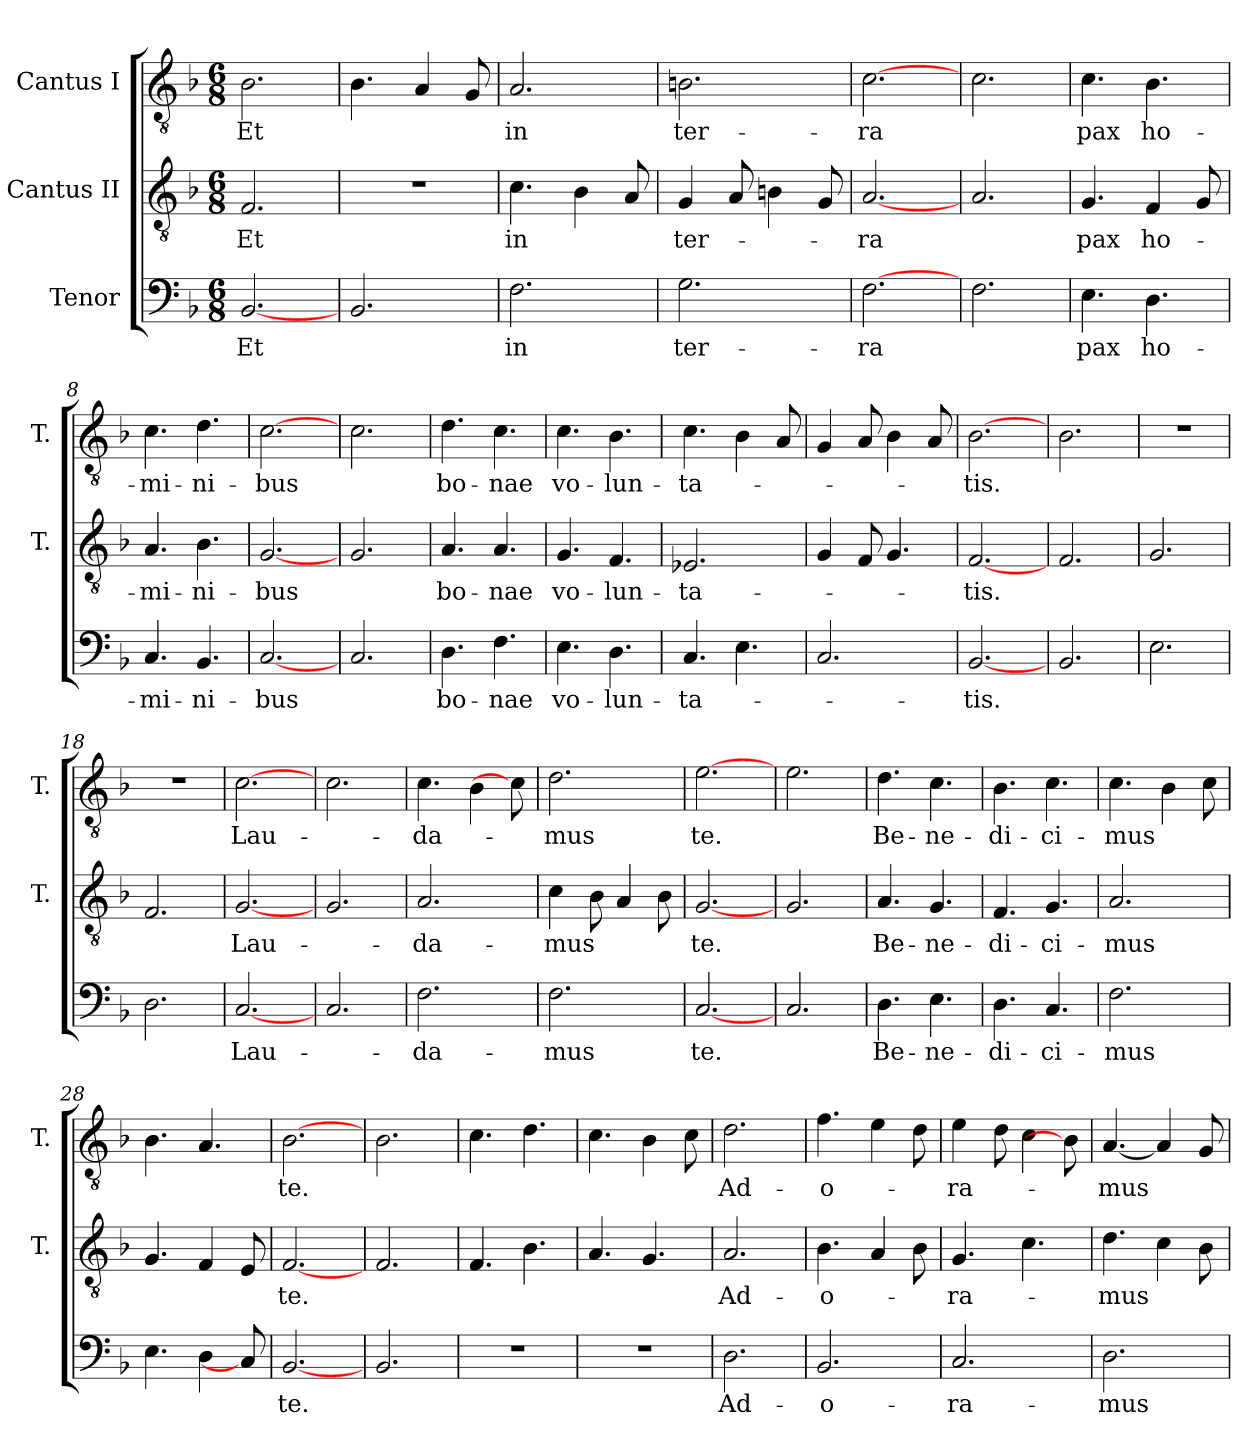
**kern	**text	**kern	**text	**kern	**text
*part3	*part3	*part2	*part2	*part1	*part1
*staff3	*staff3	*staff2	*staff2	*staff1	*staff1
*I"Tenor	*	*I"Cantus II	*	*I"Cantus I	*
*	*	*I'T.	*	*I'T.	*
!!LO:PB:g=z
*clefF4	*	*clefGv2	*	*clefGv2	*
*	*	*ITrd7c12	*	*ITrd7c12	*
*k[b-]	*	*k[b-]	*	*k[b-]	*
*F:	*	*F:	*	*F:	*
*M6/8	*	*M6/8	*	*M6/8	*
=1	=1	=1	=1	=1	=1
!	!LO:LY:b:color=#000000	!	!LO:LY:b:color=#000000	!	!LO:LY:b:color=#000000
[2.BB-i/	Et	2.FFi/	Et	2.BB-i\	Et
=2	=2	=2	=2	=2	=2
!	!	!LO:N:vis=1	!	!	!
2.BB-i/	.	2.r	.	4.BB-i\	.
.	.	.	.	4AAi/	.
.	.	.	.	8GGi/L	.
=3	=3	=3	=3	=3	=3
!	!LO:LY:b:color=#000000	!	!LO:LY:b:color=#000000	!	!LO:LY:b:color=#000000
2.Fi\	in	4.Ci\	in	2.AAi/	in
.	.	4BB-i\	.	.	.
.	.	8AAi/L	.	.	.
=4	=4	=4	=4	=4	=4
!	!LO:LY:b:color=#000000	!	!LO:LY:b:color=#000000	!	!LO:LY:b:color=#000000
2.Gi\	ter-	4GGi/	ter-	2.BBni\	ter-
.	.	8AAi/L	.	.	.
.	.	4BBni\	.	.	.
.	.	8GGi/L	.	.	.
=5	=5	=5	=5	=5	=5
!	!LO:LY:b:color=#000000	!	!LO:LY:b:color=#000000	!	!LO:LY:b:color=#000000
[2.Fi\	-ra	[2.AAi/	-ra	[2.Ci\	-ra
=6	=6	=6	=6	=6	=6
2.Fi\	.	2.AAi/	.	2.Ci\	.
=7	=7	=7	=7	=7	=7
!	!LO:LY:b:color=#000000	!	!LO:LY:b:color=#000000	!	!LO:LY:b:color=#000000
4.Ei\	pax	4.GGi/	pax	4.Ci\	pax
!	!LO:LY:b:color=#000000	!	!LO:LY:b:color=#000000	!	!LO:LY:b:color=#000000
4.Di\	ho-	4FFi/	ho-	4.BB-i\	ho-
.	.	8GGi/L	.	.	.
!!LO:LB:g=z
=8	=8	=8	=8	=8	=8
!	!LO:LY:b:color=#000000	!	!LO:LY:b:color=#000000	!	!LO:LY:b:color=#000000
4.Ci/	-mi-	4.AAi/	-mi-	4.Ci\	-mi-
!	!LO:LY:b:color=#000000	!	!LO:LY:b:color=#000000	!	!LO:LY:b:color=#000000
4.BB-i/	-ni-	4.BB-i\	-ni-	4.Di\	-ni-
=9	=9	=9	=9	=9	=9
!	!LO:LY:b:color=#000000	!	!LO:LY:b:color=#000000	!	!LO:LY:b:color=#000000
[2.Ci/	-bus	[2.GGi/	-bus	[2.Ci\	-bus
=10	=10	=10	=10	=10	=10
2.Ci/	.	2.GGi/	.	2.Ci\	.
=11	=11	=11	=11	=11	=11
!	!LO:LY:b:color=#000000	!	!LO:LY:b:color=#000000	!	!LO:LY:b:color=#000000
4.Di\	bo-	4.AAi/	bo-	4.Di\	bo-
!	!LO:LY:b:color=#000000	!	!LO:LY:b:color=#000000	!	!LO:LY:b:color=#000000
4.Fi\	-nae	4.AAi/	-nae	4.Ci\	-nae
=12	=12	=12	=12	=12	=12
!	!LO:LY:b:color=#000000	!	!LO:LY:b:color=#000000	!	!LO:LY:b:color=#000000
4.Ei\	vo-	4.GGi/	vo-	4.Ci\	vo-
!	!LO:LY:b:color=#000000	!	!LO:LY:b:color=#000000	!	!LO:LY:b:color=#000000
4.Di\	-lun-	4.FFi/	-lun-	4.BB-i\	-lun-
=13	=13	=13	=13	=13	=13
!	!LO:LY:b:color=#000000	!	!LO:LY:b:color=#000000	!	!LO:LY:b:color=#000000
4.Ci/	-ta-	2.EE-Xi/	-ta-	4.Ci\	-ta-
4.Ei\	.	.	.	4BB-i\	.
.	.	.	.	8AAi/L	.
=14	=14	=14	=14	=14	=14
2.Ci/	.	4GGi/	.	4GGi/	.
.	.	8FFi/L	.	8AAi/L	.
.	.	4.GGi/	.	4BB-i\	.
.	.	.	.	8AAi/L	.
=15	=15	=15	=15	=15	=15
!	!LO:LY:b:color=#000000	!	!LO:LY:b:color=#000000	!	!LO:LY:b:color=#000000
[2.BB-i/	-tis.	[2.FFi/	-tis.	[2.BB-i\	-tis.
=16	=16	=16	=16	=16	=16
2.BB-i/	.	2.FFi/	.	2.BB-i\	.
=17	=17	=17	=17	=17	=17
!	!	!	!	!LO:N:vis=1	!
2.Ei\	.	2.GGi/	.	2.r	.
!!LO:LB:g=z
=18	=18	=18	=18	=18	=18
!	!	!	!	!LO:N:vis=1	!
2.Di\	.	2.FFi/	.	2.r	.
=19	=19	=19	=19	=19	=19
!	!LO:LY:b:color=#000000	!	!LO:LY:b:color=#000000	!	!LO:LY:b:color=#000000
[2.Ci/	Lau-	[2.GGi/	Lau-	[2.Ci\	Lau-
=20	=20	=20	=20	=20	=20
2.Ci/	.	2.GGi/	.	2.Ci\	.
=21	=21	=21	=21	=21	=21
!	!LO:LY:b:color=#000000	!	!LO:LY:b:color=#000000	!	!LO:LY:b:color=#000000
2.Fi\	-da-	2.AAi/	-da-	4.Ci\	-da-
.	.	.	.	4BB-i\	.
.	.	.	.	8Ci\L]	.
=22	=22	=22	=22	=22	=22
!	!LO:LY:b:color=#000000	!	!LO:LY:b:color=#000000	!	!LO:LY:b:color=#000000
2.Fi\	-mus	4Ci\	-mus	2.Di\	-mus
.	.	8BB-i\L	.	.	.
.	.	4AAi/	.	.	.
.	.	8BB-i\L	.	.	.
=23	=23	=23	=23	=23	=23
!	!LO:LY:b:color=#000000	!	!LO:LY:b:color=#000000	!	!LO:LY:b:color=#000000
[2.Ci/	te.	[2.GGi/	te.	[2.Ei\	te.
=24	=24	=24	=24	=24	=24
2.Ci/	.	2.GGi/	.	2.Ei\	.
=25	=25	=25	=25	=25	=25
!	!LO:LY:b:color=#000000	!	!LO:LY:b:color=#000000	!	!LO:LY:b:color=#000000
4.Di\	Be-	4.AAi/	Be-	4.Di\	Be-
!	!LO:LY:b:color=#000000	!	!LO:LY:b:color=#000000	!	!LO:LY:b:color=#000000
4.Ei\	-ne-	4.GGi/	-ne-	4.Ci\	-ne-
=26	=26	=26	=26	=26	=26
!	!LO:LY:b:color=#000000	!	!LO:LY:b:color=#000000	!	!LO:LY:b:color=#000000
4.Di\	-di-	4.FFi/	-di-	4.BB-i\	-di-
!	!LO:LY:b:color=#000000	!	!LO:LY:b:color=#000000	!	!LO:LY:b:color=#000000
4.Ci/	-ci-	4.GGi/	-ci-	4.Ci\	-ci-
=27	=27	=27	=27	=27	=27
!	!LO:LY:b:color=#000000	!	!LO:LY:b:color=#000000	!	!LO:LY:b:color=#000000
2.Fi\	-mus	2.AAi/	-mus	4.Ci\	-mus
.	.	.	.	4BB-i\	.
.	.	.	.	8Ci\L	.
!!LO:PB:g=z
=28	=28	=28	=28	=28	=28
4.Ei\	.	4.GGi/	.	4.BB-i\	.
4Di\	.	4FFi/	.	4.AAi/	.
8Ci/L]	.	8EEi/L	.	.	.
=29	=29	=29	=29	=29	=29
!	!LO:LY:b:color=#000000	!	!LO:LY:b:color=#000000	!	!LO:LY:b:color=#000000
[2.BB-i/	te.	[2.FFi/	te.	[2.BB-i\	te.
=30	=30	=30	=30	=30	=30
2.BB-i/	.	2.FFi/	.	2.BB-i\	.
=31	=31	=31	=31	=31	=31
!LO:N:vis=1	!	!	!	!	!
2.r	.	4.FFi/	.	4.Ci\	.
.	.	4.BB-i\	.	4.Di\	.
=32	=32	=32	=32	=32	=32
!LO:N:vis=1	!	!	!	!	!
2.r	.	4.AAi/	.	4.Ci\	.
.	.	4.GGi/	.	4BB-i\	.
.	.	.	.	8Ci\L	.
=33	=33	=33	=33	=33	=33
!	!LO:LY:b:color=#000000	!	!LO:LY:b:color=#000000	!	!LO:LY:b:color=#000000
2.Di\	Ad-	2.AAi/	Ad-	2.Di\	Ad-
=34	=34	=34	=34	=34	=34
!	!LO:LY:b:color=#000000	!	!LO:LY:b:color=#000000	!	!LO:LY:b:color=#000000
2.BB-i/	-o-	4.BB-i\	-o-	4.Fi\	-o-
.	.	4AAi/	.	4Ei\	.
.	.	8BB-i\L	.	8Di\L	.
=35	=35	=35	=35	=35	=35
!	!LO:LY:b:color=#000000	!	!LO:LY:b:color=#000000	!	!LO:LY:b:color=#000000
2.Ci/	-ra-	4.GGi/	-ra-	4Ei\	-ra-
.	.	.	.	8Di\L	.
.	.	4.Ci\	.	4Ci\	.
.	.	.	.	8BB-i\L]	.
=36	=36	=36	=36	=36	=36
!	!LO:LY:b:color=#000000	!	!LO:LY:b:color=#000000	!	!LO:LY:b:color=#000000
2.Di\	-mus	4.Di\	-mus	[4.AAi/	-mus
.	.	4Ci\	.	4AAi/]	.
.	.	8BB-i\L	.	8GGi/L	.
=	=	=	=	=	=
*-	*-	*-	*-	*-	*-
